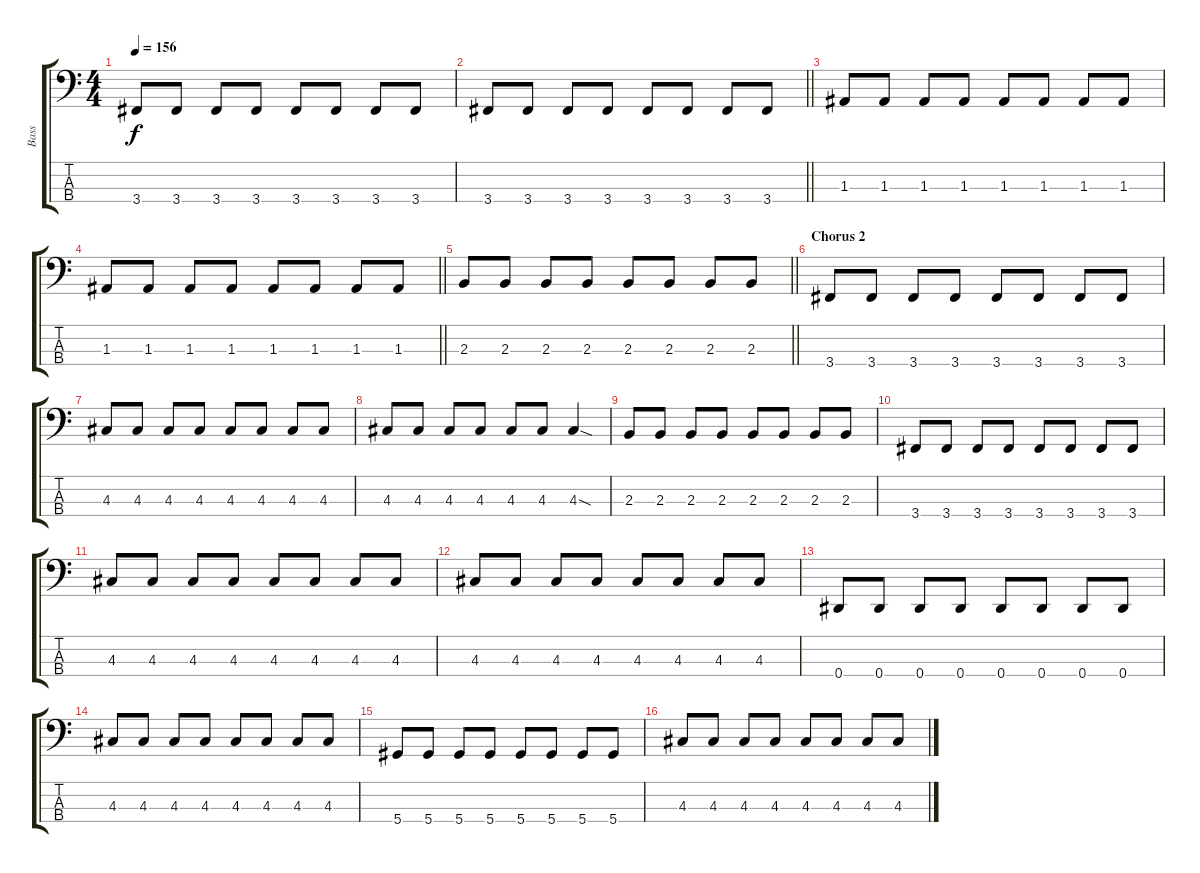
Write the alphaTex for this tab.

\track ("Bass" "Bass") {instrument electricbassfinger}
\staff {score tabs}
\tuning (G2 D2 A1 Eb1) {hide}
\ts (4 4)
\tempo 156
\clef f4
\ks c
3.4.8{dy f} 3.4.8 3.4.8 3.4.8 3.4.8 3.4.8 3.4.8 3.4.8 |
\barLineRight lightlight
3.4.8 3.4.8 3.4.8 3.4.8 3.4.8 3.4.8 3.4.8 3.4.8 |
1.3.8 1.3.8 1.3.8 1.3.8 1.3.8 1.3.8 1.3.8 1.3.8 |
\barLineRight lightlight
1.3.8 1.3.8 1.3.8 1.3.8 1.3.8 1.3.8 1.3.8 1.3.8 |
\barLineRight lightlight
2.3.8 2.3.8 2.3.8 2.3.8 2.3.8 2.3.8 2.3.8 2.3.8 |
\section ("" "Chorus 2")
3.4.8 3.4.8 3.4.8 3.4.8 3.4.8 3.4.8 3.4.8 3.4.8 |
4.3.8 4.3.8 4.3.8 4.3.8 4.3.8 4.3.8 4.3.8 4.3.8 |
4.3.8 4.3.8 4.3.8 4.3.8 4.3.8 4.3.8 4.3{sod}.4 |
2.3.8 2.3.8 2.3.8 2.3.8 2.3.8 2.3.8 2.3.8 2.3.8 |
3.4.8 3.4.8 3.4.8 3.4.8 3.4.8 3.4.8 3.4.8 3.4.8 |
4.3.8 4.3.8 4.3.8 4.3.8 4.3.8 4.3.8 4.3.8 4.3.8 |
4.3.8 4.3.8 4.3.8 4.3.8 4.3.8 4.3.8 4.3.8 4.3.8 |
0.4.8 0.4.8 0.4.8 0.4.8 0.4.8 0.4.8 0.4.8 0.4.8 |
4.3.8 4.3.8 4.3.8 4.3.8 4.3.8 4.3.8 4.3.8 4.3.8 |
5.4.8 5.4.8 5.4.8 5.4.8 5.4.8 5.4.8 5.4.8 5.4.8 |
4.3.8 4.3.8 4.3.8 4.3.8 4.3.8 4.3.8 4.3.8 4.3.8
